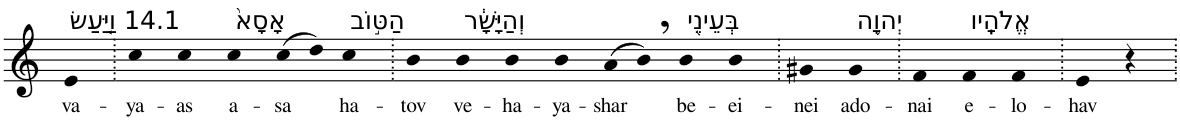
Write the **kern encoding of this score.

**kern	**text
*part1	*part1
*staff1	*staff1
*I"Piano	*
*I'Pno	*
*clefG2	*
*k[]	*
=1	=1
!LO:TX:a:t=14.1 וַיַּ֤עַשׂ	!
!	!LO:LY:b
4e	va-
=2.	=2.
!	!LO:LY:b
4cc	-ya-
!	!LO:LY:b
4cc	-as
!LO:TX:a:t=אָסָא֙	!
!	!LO:LY:b
4cc	a-
!	!LO:LY:b
(>8cc	-sa
8dd)	.
!LO:TX:a:t=הַטּ֣וֹב	!
!	!LO:LY:b
4cc	ha-
=3.	=3.
!	!LO:LY:b
4b	-tov
!LO:TX:a:t=וְהַיָּשָׁ֔ר	!
!	!LO:LY:b
4b	ve-
!	!LO:LY:b
4b	-ha-
!	!LO:LY:b
4b	-ya-
!	!LO:LY:b
(>8a	-shar
8b,)	.
!LO:TX:a:t=בְּעֵינֵ֖י	!
!	!LO:LY:b
4b	be-
!	!LO:LY:b
4b	-ei-
=4.	=4.
!	!LO:LY:b
4g#X	-nei
!LO:TX:a:t=יְהוָ֥ה	!
!	!LO:LY:b
4g#	ado-
=5.	=5.
!	!LO:LY:b
4f	-nai
!LO:TX:a:t=אֱלֹהָֽיו	!
!	!LO:LY:b
4f	e-
!	!LO:LY:b
4f	-lo-
=6.	=6.
!	!LO:LY:b
4e	-hav
4r	.
=.	=.
*-	*-
